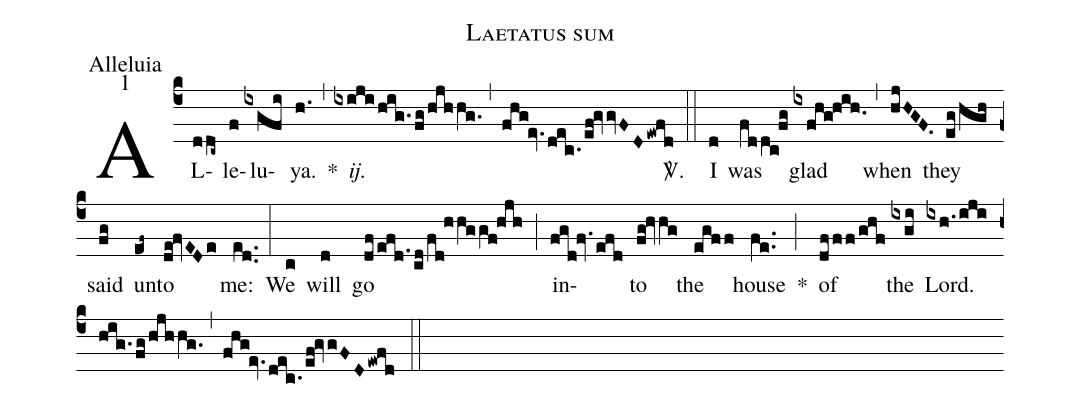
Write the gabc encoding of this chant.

name:Laetatus sum;
office-part:Alleluia;
mode:1;
%%
(c4) AL(ddc~)le(f)lu(ixgfi)ya.(h.) *(,) <i>ij.</i>(ixiji/hig./fg/hjhhg.) (,) (fhg!ev./dec.0/ef!gvvFD/ewfd) <sp>V/</sp>.(::) I(d) was(fddc!fg) glad(ixfhg!hih.0) (,) when(hjHGF.0) they(eg/hgh) said(fg) un(ef~)to(de!fvEDe) me:(ed..) (:) We(c) will(d) go(df/efd.1/cd/fd!hhggf!hjh) (;) in(fgd!fv.efd)to(fg!hvhg) the(egff) house(fe..) *(;) of(dfff/ghf) the(ixgi) Lord.(ixh.1/iji/hig./fg/hjhhg.) (,) (fhg!ev./dec./ef!gvgFD/ewfd) (::)
